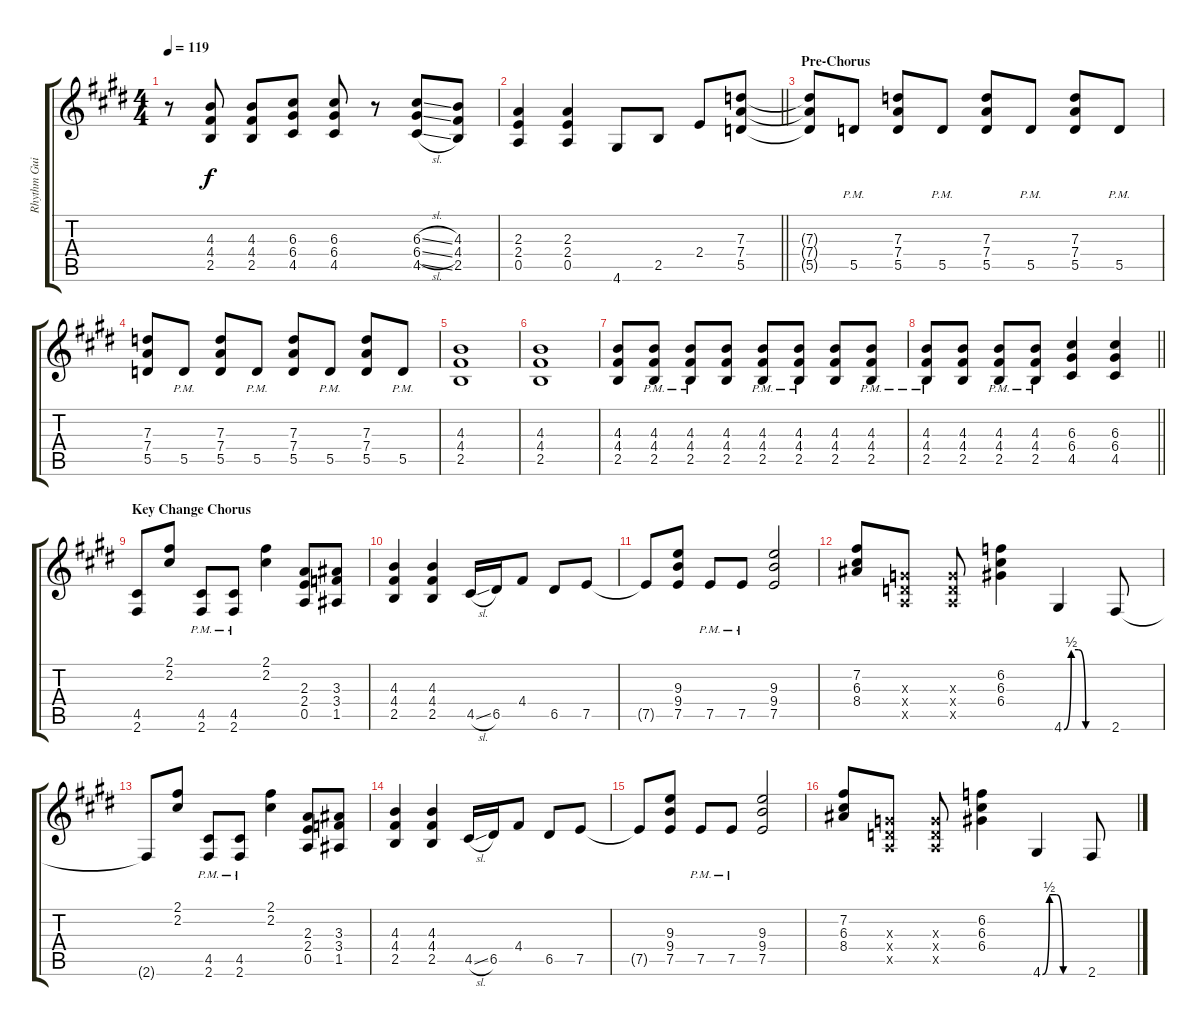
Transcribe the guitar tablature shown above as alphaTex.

\track ("Rhythm Guitar" "Rhythm Gui") {instrument distortionguitar}
\staff {score tabs}
\tuning (E4 B3 G3 D3 A2 E2) {hide}
\ts (4 4)
\tempo 119
\clef g2
\ks e
r.8{dy f} (4.3 4.4 2.5).8 (4.3 4.4 2.5).8 (6.3 6.4 4.5).8 (6.3 6.4 4.5).8 r.8 (6.3{sl} 6.4{sl} 4.5{sl}).8 (4.3 4.4 2.5).8 |
\barLineRight lightlight
(2.3 2.4 0.5).4 (2.3 2.4 0.5).4 4.6.8 2.5.8 2.4.8 (7.3 7.4 5.5).8 |
\section ("" "Pre-Chorus")
(7.3{t} 7.4{t} 5.5{t}).8 5.5{pm}.8 (7.3 7.4 5.5).8 5.5{pm}.8 (7.3 7.4 5.5).8 5.5{pm}.8 (7.3 7.4 5.5).8 5.5{pm}.8 |
(7.3 7.4 5.5).8 5.5{pm}.8 (7.3 7.4 5.5).8 5.5{pm}.8 (7.3 7.4 5.5).8 5.5{pm}.8 (7.3 7.4 5.5).8 5.5{pm}.8 |
(4.3 4.4 2.5).1 |
(4.3 4.4 2.5).1 |
(4.3 4.4 2.5).8 (4.3{pm} 4.4{pm} 2.5{pm}).8 (4.3{pm} 4.4{pm} 2.5{pm}).8 (4.3 4.4 2.5).8 (4.3{pm} 4.4{pm} 2.5{pm}).8 (4.3{pm} 4.4{pm} 2.5{pm}).8 (4.3 4.4 2.5).8 (4.3{pm} 4.4{pm} 2.5{pm}).8 |
\barLineRight lightlight
(4.3{pm} 4.4{pm} 2.5{pm}).8 (4.3 4.4 2.5).8 (4.3{pm} 4.4{pm} 2.5{pm}).8 (4.3{pm} 4.4{pm} 2.5{pm}).8 (6.3 6.4 4.5).4 (6.3 6.4 4.5).4 |
\section ("" "Key Change Chorus")
(4.5 2.6).8 (2.1 2.2).8 (4.5{pm} 2.6{pm}).8 (4.5{pm} 2.6{pm}).8 (2.1 2.2).4 (2.3 2.4 0.5).8 (3.3 3.4 1.5).8 |
(4.3 4.4 2.5).4 (4.3 4.4 2.5).4 4.5{sl}.16 6.5.16 4.4.8 6.5.8 7.5.8 |
7.5{t}.8 (9.3 9.4 7.5).8 7.5{pm}.8 7.5{pm}.8 (9.3 9.4 7.5).2 |
(7.2 6.3 8.4).8 (0.3{x} 0.4{x} 0.5{x}).8 (0.3{x} 0.4{x} 0.5{x}).8 (6.2 6.3 6.4).4 4.6{be (custom 0 0 10 2 20 2 30 0 60 0)}.4 2.6.8 |
2.6{t}.8 (2.1 2.2).8 (4.5{pm} 2.6{pm}).8 (4.5{pm} 2.6{pm}).8 (2.1 2.2).4 (2.3 2.4 0.5).8 (3.3 3.4 1.5).8 |
(4.3 4.4 2.5).4 (4.3 4.4 2.5).4 4.5{sl}.16 6.5.16 4.4.8 6.5.8 7.5.8 |
7.5{t}.8 (9.3 9.4 7.5).8 7.5{pm}.8 7.5{pm}.8 (9.3 9.4 7.5).2 |
(7.2 6.3 8.4).8 (0.3{x} 0.4{x} 0.5{x}).8 (0.3{x} 0.4{x} 0.5{x}).8 (6.2 6.3 6.4).4 4.6{be (custom 0 0 10 2 20 2 30 0 60 0)}.4 2.6.8
